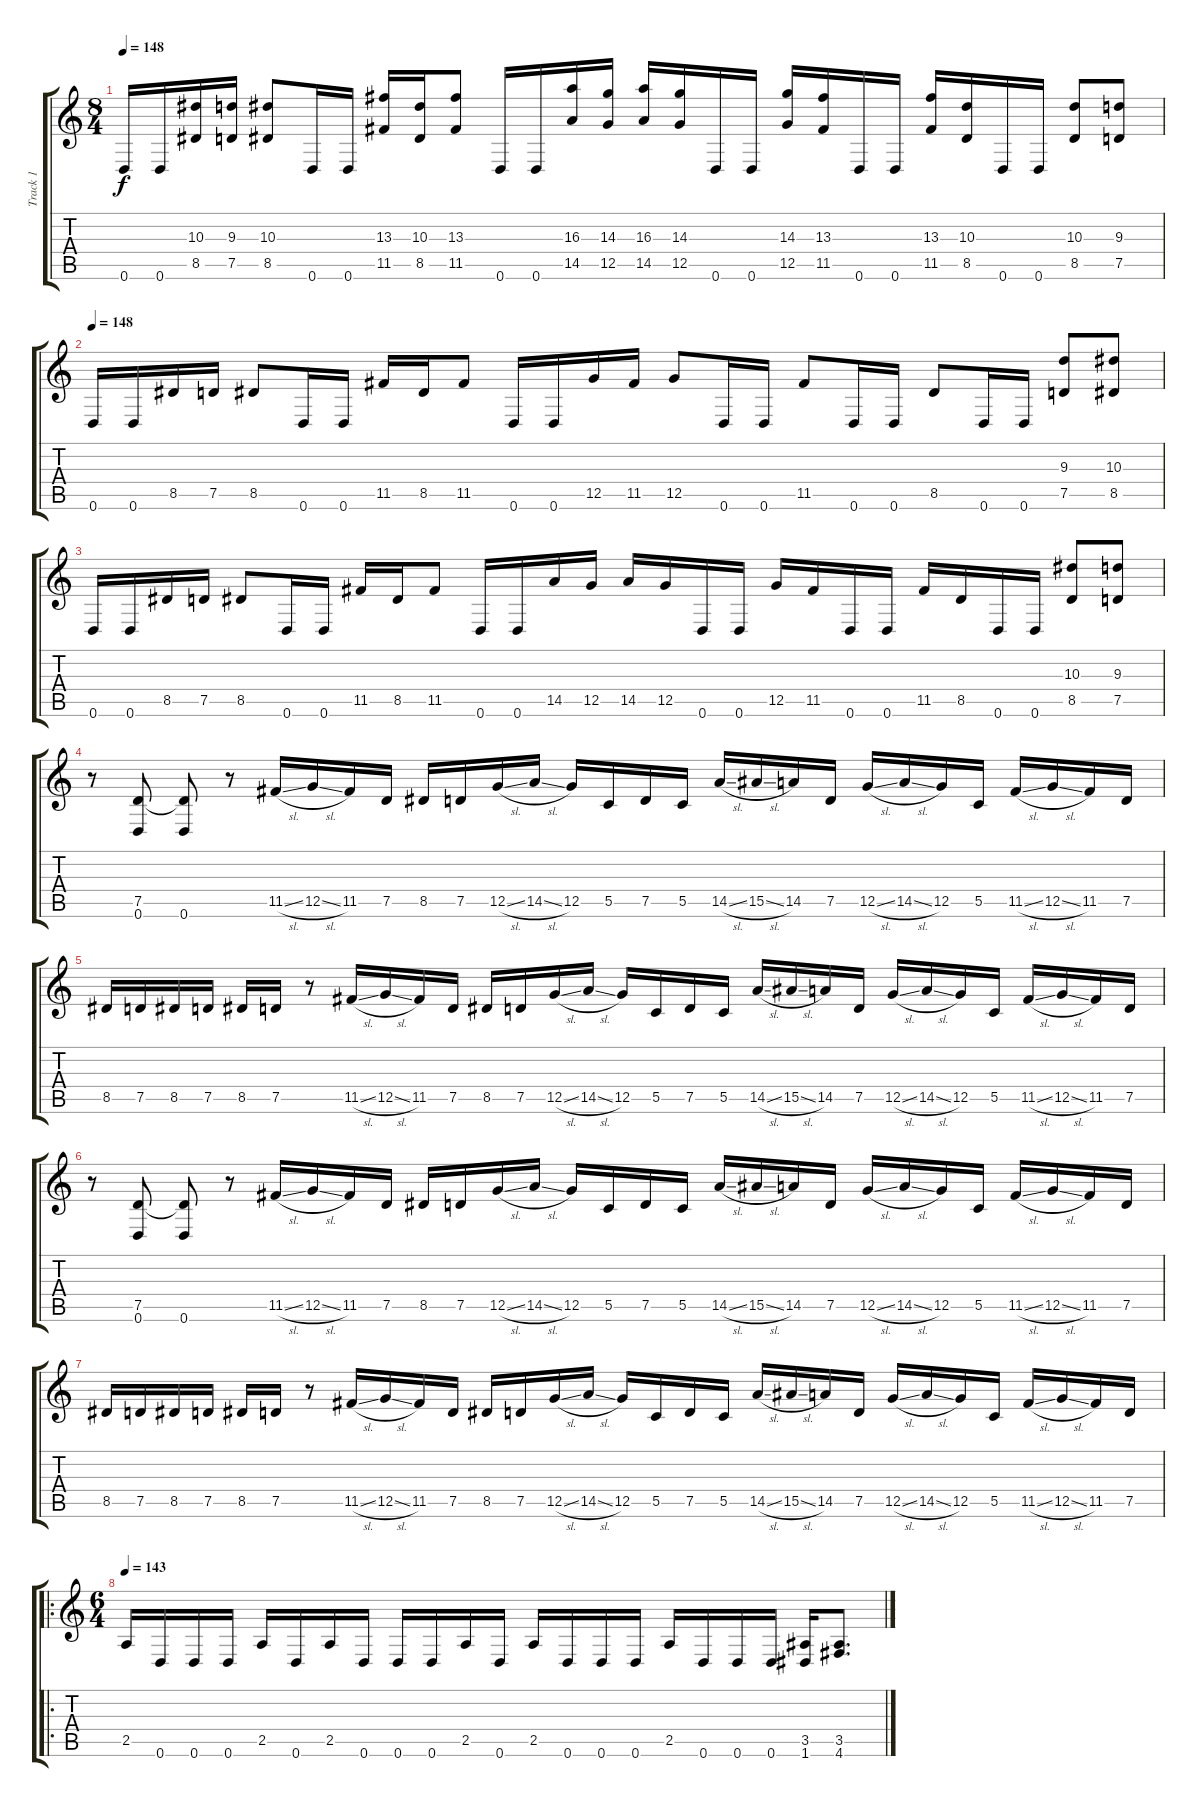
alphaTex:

\track ("Track 1" "Track 1") {instrument distortionguitar}
\staff {score tabs}
\tuning (D4 A3 F3 C3 G2 D2) {hide}
\ts (8 4)
\tempo 148
\clef g2
\ks c
0.6.16{dy f} 0.6.16 (10.3 8.5).16 (9.3 7.5).16 (10.3 8.5).8 0.6.16 0.6.16 (13.3 11.5).16 (10.3 8.5).16 (13.3 11.5).8 0.6.16 0.6.16 (16.3 14.5).16 (14.3 12.5).16 (16.3 14.5).16 (14.3 12.5).16 0.6.16 0.6.16 (14.3 12.5).16 (13.3 11.5).16 0.6.16 0.6.16 (13.3 11.5).16 (10.3 8.5).16 0.6.16 0.6.16 (10.3 8.5).8 (9.3 7.5).8 |
\tempo 148
0.6.16 0.6.16 8.5.16 7.5.16 8.5.8 0.6.16 0.6.16 11.5.16 8.5.16 11.5.8 0.6.16 0.6.16 12.5.16 11.5.16 12.5.8 0.6.16 0.6.16 11.5.8 0.6.16 0.6.16 8.5.8 0.6.16 0.6.16 (9.3 7.5).8 (10.3 8.5).8 |
0.6.16 0.6.16 8.5.16 7.5.16 8.5.8 0.6.16 0.6.16 11.5.16 8.5.16 11.5.8 0.6.16 0.6.16 14.5.16 12.5.16 14.5.16 12.5.16 0.6.16 0.6.16 12.5.16 11.5.16 0.6.16 0.6.16 11.5.16 8.5.16 0.6.16 0.6.16 (10.3 8.5).8 (9.3 7.5).8 |
r.8 (7.5 0.6).8 (7.5{t} 0.6).8 r.8 11.5{sl}.16 12.5{sl}.16 11.5.16 7.5.16 8.5.16 7.5.16 12.5{sl}.16 14.5{sl}.16 12.5.16 5.5.16 7.5.16 5.5.16 14.5{sl}.16 15.5{sl}.16 14.5.16 7.5.16 12.5{sl}.16 14.5{sl}.16 12.5.16 5.5.16 11.5{sl}.16 12.5{sl}.16 11.5.16 7.5.16 |
8.5.16 7.5.16 8.5.16 7.5.16 8.5.16 7.5.16 r.8 11.5{sl}.16 12.5{sl}.16 11.5.16 7.5.16 8.5.16 7.5.16 12.5{sl}.16 14.5{sl}.16 12.5.16 5.5.16 7.5.16 5.5.16 14.5{sl}.16 15.5{sl}.16 14.5.16 7.5.16 12.5{sl}.16 14.5{sl}.16 12.5.16 5.5.16 11.5{sl}.16 12.5{sl}.16 11.5.16 7.5.16 |
r.8 (7.5 0.6).8 (7.5{t} 0.6).8 r.8 11.5{sl}.16 12.5{sl}.16 11.5.16 7.5.16 8.5.16 7.5.16 12.5{sl}.16 14.5{sl}.16 12.5.16 5.5.16 7.5.16 5.5.16 14.5{sl}.16 15.5{sl}.16 14.5.16 7.5.16 12.5{sl}.16 14.5{sl}.16 12.5.16 5.5.16 11.5{sl}.16 12.5{sl}.16 11.5.16 7.5.16 |
8.5.16 7.5.16 8.5.16 7.5.16 8.5.16 7.5.16 r.8 11.5{sl}.16 12.5{sl}.16 11.5.16 7.5.16 8.5.16 7.5.16 12.5{sl}.16 14.5{sl}.16 12.5.16 5.5.16 7.5.16 5.5.16 14.5{sl}.16 15.5{sl}.16 14.5.16 7.5.16 12.5{sl}.16 14.5{sl}.16 12.5.16 5.5.16 11.5{sl}.16 12.5{sl}.16 11.5.16 7.5.16 |
\ro
\ts (6 4)
\tempo 145
\tempo 143
2.5.16 0.6.16 0.6.16 0.6.16 2.5.16 0.6.16 2.5.16 0.6.16 0.6.16 0.6.16 2.5.16 0.6.16 2.5.16 0.6.16 0.6.16 0.6.16 2.5.16 0.6.16 0.6.16 0.6.16 (3.5 1.6).16 (3.5 4.6).8{d}
